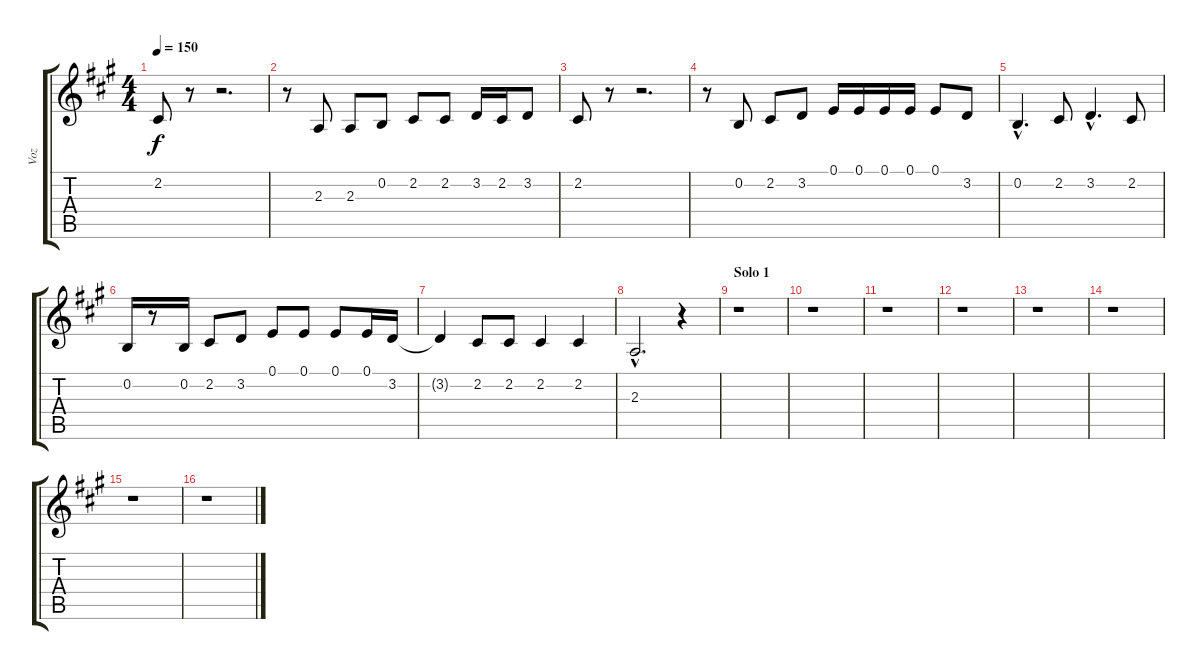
\track ("Voz" "Voz") {instrument lead6voice}
\staff {score tabs}
\tuning (E4 B3 G3 D3 A2 E2) {hide}
\ts (4 4)
\tempo 150
\clef g2
\ks a
2.2.8{dy f} r.8 r.2{d} |
r.8 2.3.8 2.3.8 0.2.8 2.2.8 2.2.8 3.2.16 2.2.16 3.2.8 |
2.2.8 r.8 r.2{d} |
r.8 0.2.8 2.2.8 3.2.8 0.1.16 0.1.16 0.1.16 0.1.16 0.1.8 3.2.8 |
0.2{hac}.4{d} 2.2.8 3.2{hac}.4{d} 2.2.8 |
0.2.16 r.8 0.2.16 2.2.8 3.2.8 0.1.8 0.1.8 0.1.8 0.1.16 3.2.16 |
3.2{t}.4 2.2.8 2.2.8 2.2.4 2.2.4 |
2.3{hac}.2{d} r.4 |
\section ("" "Solo 1")
r.1 |
r.1 |
r.1 |
r.1 |
r.1 |
r.1 |
r.1 |
r.1
